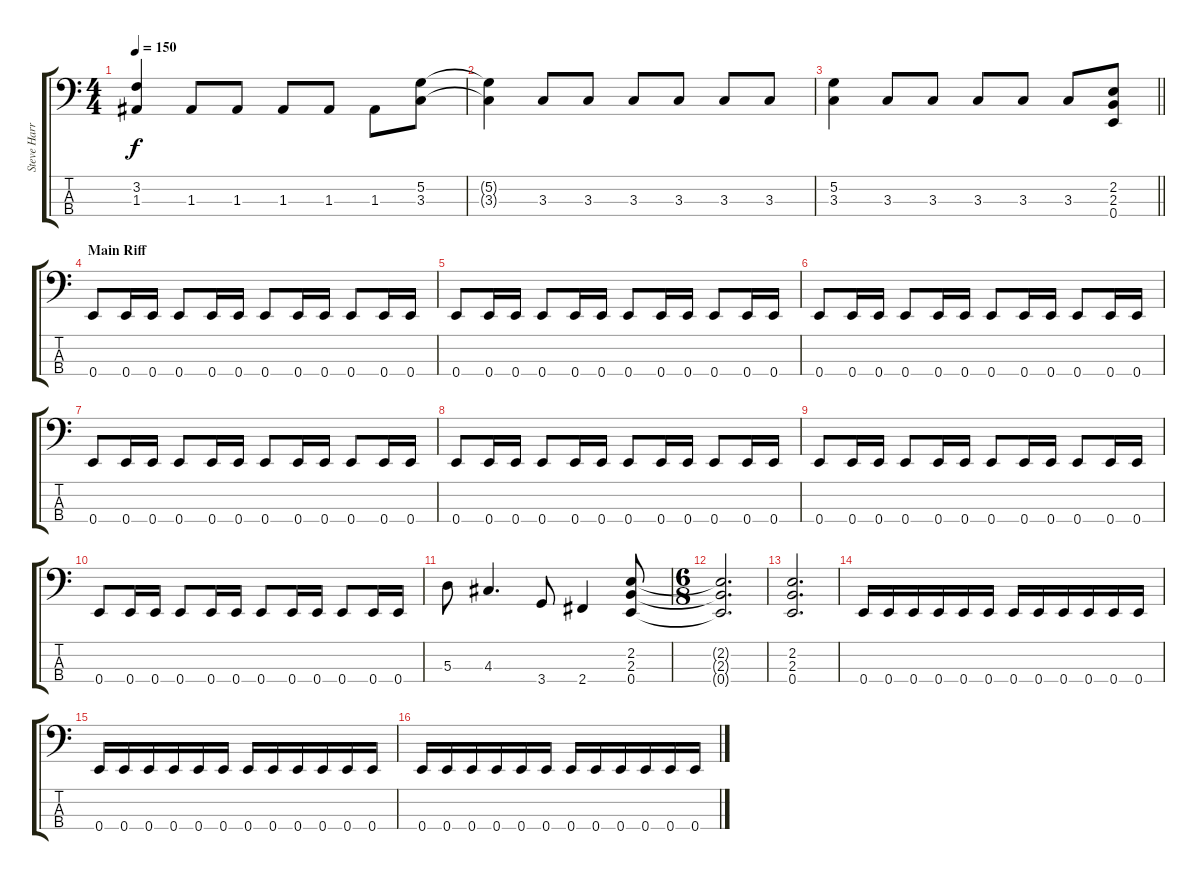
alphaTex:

\track ("Steve Harris" "Steve Harr") {instrument electricbassfinger}
\staff {score tabs}
\tuning (G2 D2 A1 E1) {hide}
\ts (4 4)
\tempo 150
\clef f4
\ks c
(3.2{t} 1.3{t}).4{dy f} 1.3.8 1.3.8 1.3.8 1.3.8 1.3.8 (5.2 3.3).8 |
(5.2{t} 3.3{t}).4 3.3.8 3.3.8 3.3.8 3.3.8 3.3.8 3.3.8 |
\barLineRight lightlight
(5.2 3.3).4 3.3.8 3.3.8 3.3.8 3.3.8 3.3.8 (2.2 2.3 0.4).8 |
\section ("" "Main Riff")
0.4.8 0.4.16 0.4.16 0.4.8 0.4.16 0.4.16 0.4.8 0.4.16 0.4.16 0.4.8 0.4.16 0.4.16 |
0.4.8 0.4.16 0.4.16 0.4.8 0.4.16 0.4.16 0.4.8 0.4.16 0.4.16 0.4.8 0.4.16 0.4.16 |
0.4.8 0.4.16 0.4.16 0.4.8 0.4.16 0.4.16 0.4.8 0.4.16 0.4.16 0.4.8 0.4.16 0.4.16 |
0.4.8 0.4.16 0.4.16 0.4.8 0.4.16 0.4.16 0.4.8 0.4.16 0.4.16 0.4.8 0.4.16 0.4.16 |
0.4.8 0.4.16 0.4.16 0.4.8 0.4.16 0.4.16 0.4.8 0.4.16 0.4.16 0.4.8 0.4.16 0.4.16 |
0.4.8 0.4.16 0.4.16 0.4.8 0.4.16 0.4.16 0.4.8 0.4.16 0.4.16 0.4.8 0.4.16 0.4.16 |
0.4.8 0.4.16 0.4.16 0.4.8 0.4.16 0.4.16 0.4.8 0.4.16 0.4.16 0.4.8 0.4.16 0.4.16 |
5.3.8 4.3.4{d} 3.4.8 2.4.4 (2.2 2.3 0.4).8 |
\ts (6 8)
(2.2{t} 2.3{t} 0.4{t}).2{d} |
(2.2 2.3 0.4).2{d} |
0.4.16 0.4.16 0.4.16 0.4.16 0.4.16 0.4.16 0.4.16 0.4.16 0.4.16 0.4.16 0.4.16 0.4.16 |
0.4.16 0.4.16 0.4.16 0.4.16 0.4.16 0.4.16 0.4.16 0.4.16 0.4.16 0.4.16 0.4.16 0.4.16 |
0.4.16 0.4.16 0.4.16 0.4.16 0.4.16 0.4.16 0.4.16 0.4.16 0.4.16 0.4.16 0.4.16 0.4.16
